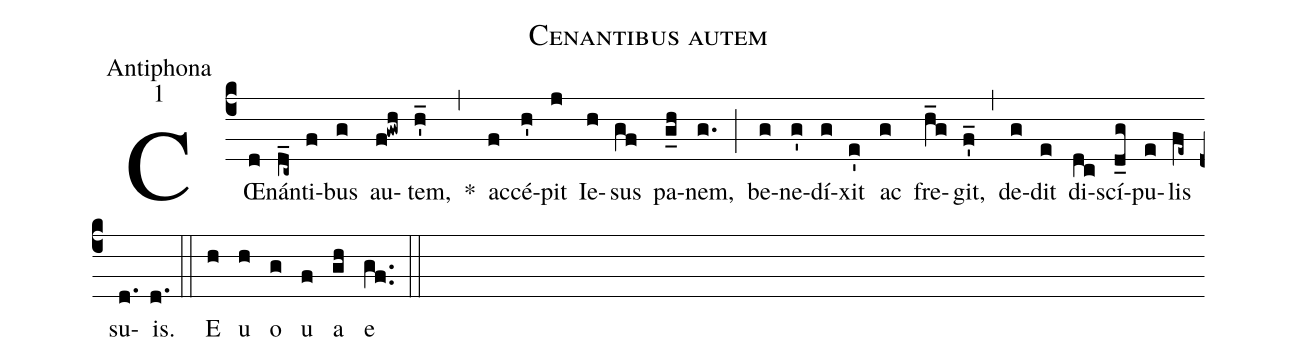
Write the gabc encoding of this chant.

name:Cenantibus autem;
office-part:Antiphona;
mode:1;
%%
(c4)CŒ(d)nán(d_c~)ti(f)bus(g) au(f!gwh)tem,(h_') *(,) ac(f)cé(h')pit(j) Ie(h)sus(gf) pa(g_h)nem,(g.) (;) be(g)ne(g')dí(g)xit(e') ac(g) fre(h_g)git,(f_') (,) de(g)dit(e) di(dc)scí(d_g)pu(e)lis(fe~) su(d.)is.(d.) (::)

E(h) u(h) o(g) u(f) a(gh) e(gf..) (::)
